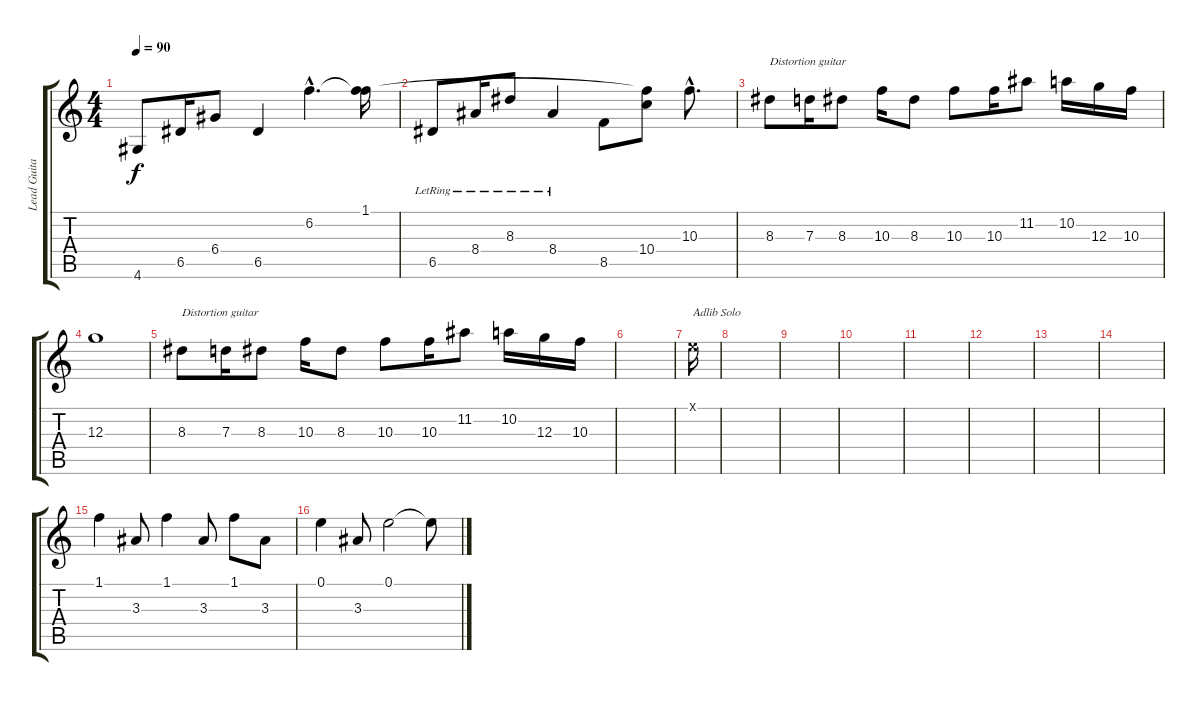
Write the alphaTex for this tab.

\track ("Lead Guitar" "Lead Guita") {instrument acousticguitarnylon}
\staff {score tabs}
\tuning (E4 B3 G3 D3 A2 E2) {hide}
\ts (4 4)
\tempo 90
\clef g2
\ks c
4.6.8{dy f} 6.5.16 6.4.8 6.5.4 6.2{hac}.4{d} (1.1{t} 6.2{t}).16 |
6.5{lr}.8 8.4{lr}.16 8.3{lr}.8 8.4{lr}.4 8.5.8 (1.1{t} 10.4).8 10.3{hac}.8{d} |
8.3.8{txt "Distortion guitar" instrument distortionguitar} 7.3.16 8.3.8 10.3.16 8.3.8 10.3.8 10.3.16 11.2.8 10.2.16 12.3.16 10.3.16 |
12.3.1 |
8.3.8{txt "Distortion guitar" instrument distortionguitar} 7.3.16 8.3.8 10.3.16 8.3.8 10.3.8 10.3.16 11.2.8 10.2.16 12.3.16 10.3.16 |
|
0.1{x}.16{txt "Adlib Solo"} |
|
|
|
|
|
|
|
1.1.4 3.3.8 1.1.4 3.3.8 1.1.8 3.3.8 |
0.1.4 3.3.8 0.1.2 0.1{t}.8
